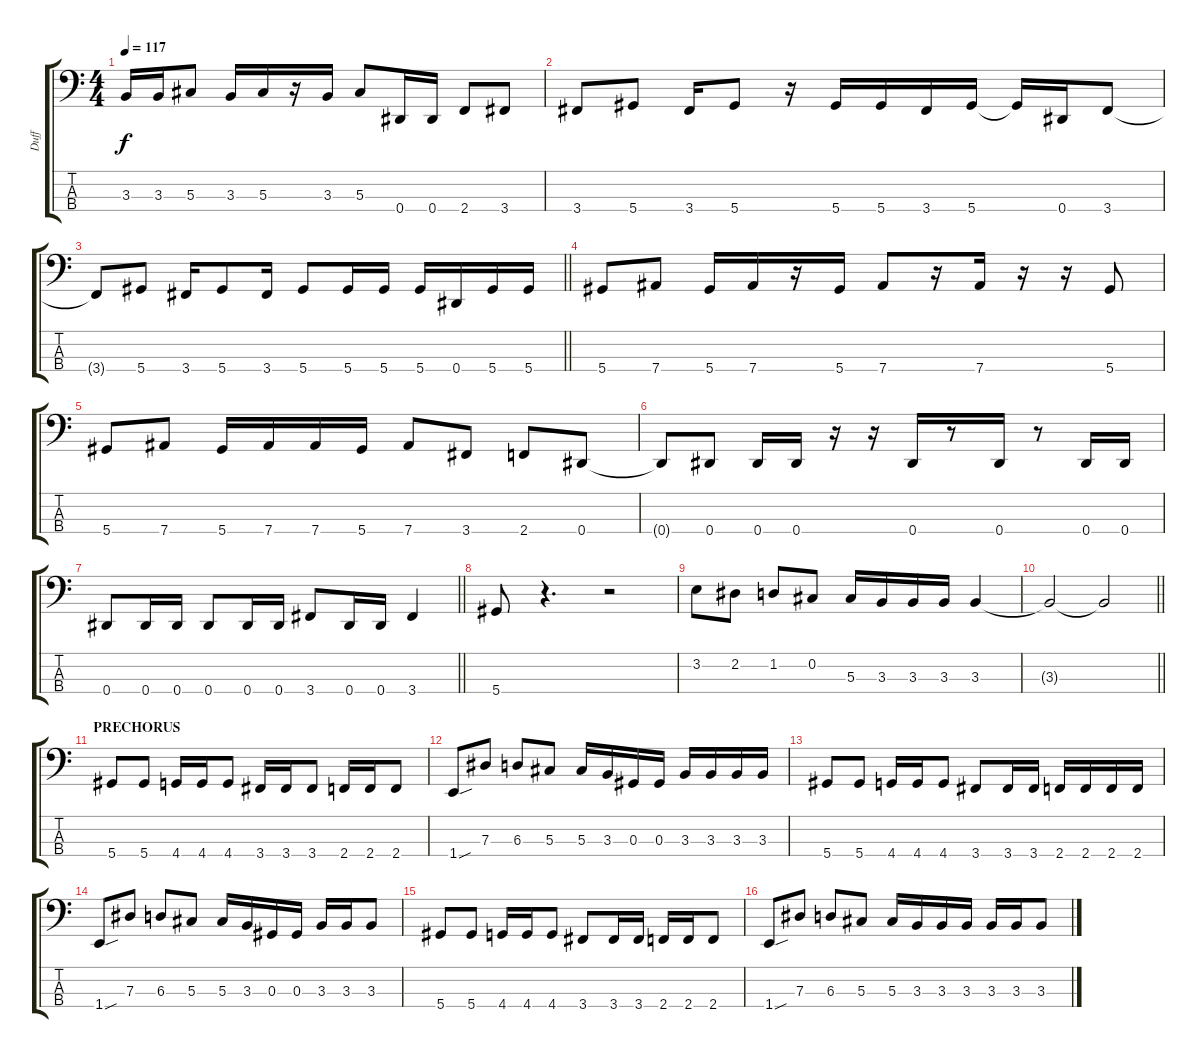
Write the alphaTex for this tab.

\track ("Duff" "Duff") {instrument electricbassfinger}
\staff {score tabs}
\tuning (Gb2 Db2 Ab1 Eb1) {hide}
\ts (4 4)
\tempo 117
\clef f4
\ks c
3.3.16{dy f} 3.3.16 5.3.8 3.3.16 5.3.16 r.16 3.3.16 5.3.8 0.4.16 0.4.16 2.4.8 3.4.8 |
3.4.8 5.4.8 3.4.16 5.4.8 r.16 5.4.16 5.4.16 3.4.16 5.4.16 5.4{t}.16 0.4.16 3.4.8 |
\barLineRight lightlight
3.4{t}.8 5.4.8 3.4.16 5.4.8 3.4.16 5.4.8 5.4.16 5.4.16 5.4.16 0.4.16 5.4.16 5.4.16 |
5.4.8 7.4.8 5.4.16 7.4.16 r.16 5.4.16 7.4.8 r.16 7.4.16 r.16 r.16 5.4.8 |
5.4.8 7.4.8 5.4.16 7.4.16 7.4.16 5.4.16 7.4.8 3.4.8 2.4.8 0.4.8 |
0.4{t}.8 0.4.8 0.4.16 0.4.16 r.16 r.16 0.4.16 r.8 0.4.16 r.8 0.4.16 0.4.16 |
\barLineRight lightlight
0.4.8 0.4.16 0.4.16 0.4.8 0.4.16 0.4.16 3.4.8 0.4.16 0.4.16 3.4.4 |
5.4.8 r.4{d} r.2 |
3.2.8 2.2.8 1.2.8 0.2.8 5.3.16 3.3.16 3.3.16 3.3.16 3.3.4 |
\barLineRight lightlight
3.3{t}.2 3.3{t}.2 |
\section ("" "PRECHORUS")
5.4.8 5.4.8 4.4.16 4.4.16 4.4.8 3.4.16 3.4.16 3.4.8 2.4.16 2.4.16 2.4.8 |
1.4{sou}.8 7.3.8 6.3.8 5.3.8 5.3.16 3.3.16 0.3.16 0.3.16 3.3.16 3.3.16 3.3.16 3.3.16 |
5.4.8 5.4.8 4.4.16 4.4.16 4.4.8 3.4.8 3.4.16 3.4.16 2.4.16 2.4.16 2.4.16 2.4.16 |
1.4{sou}.8 7.3.8 6.3.8 5.3.8 5.3.16 3.3.16 0.3.16 0.3.16 3.3.16 3.3.16 3.3.8 |
5.4.8 5.4.8 4.4.16 4.4.16 4.4.8 3.4.8 3.4.16 3.4.16 2.4.16 2.4.16 2.4.8 |
1.4{sou}.8 7.3.8 6.3.8 5.3.8 5.3.16 3.3.16 3.3.16 3.3.16 3.3.16 3.3.16 3.3.8
